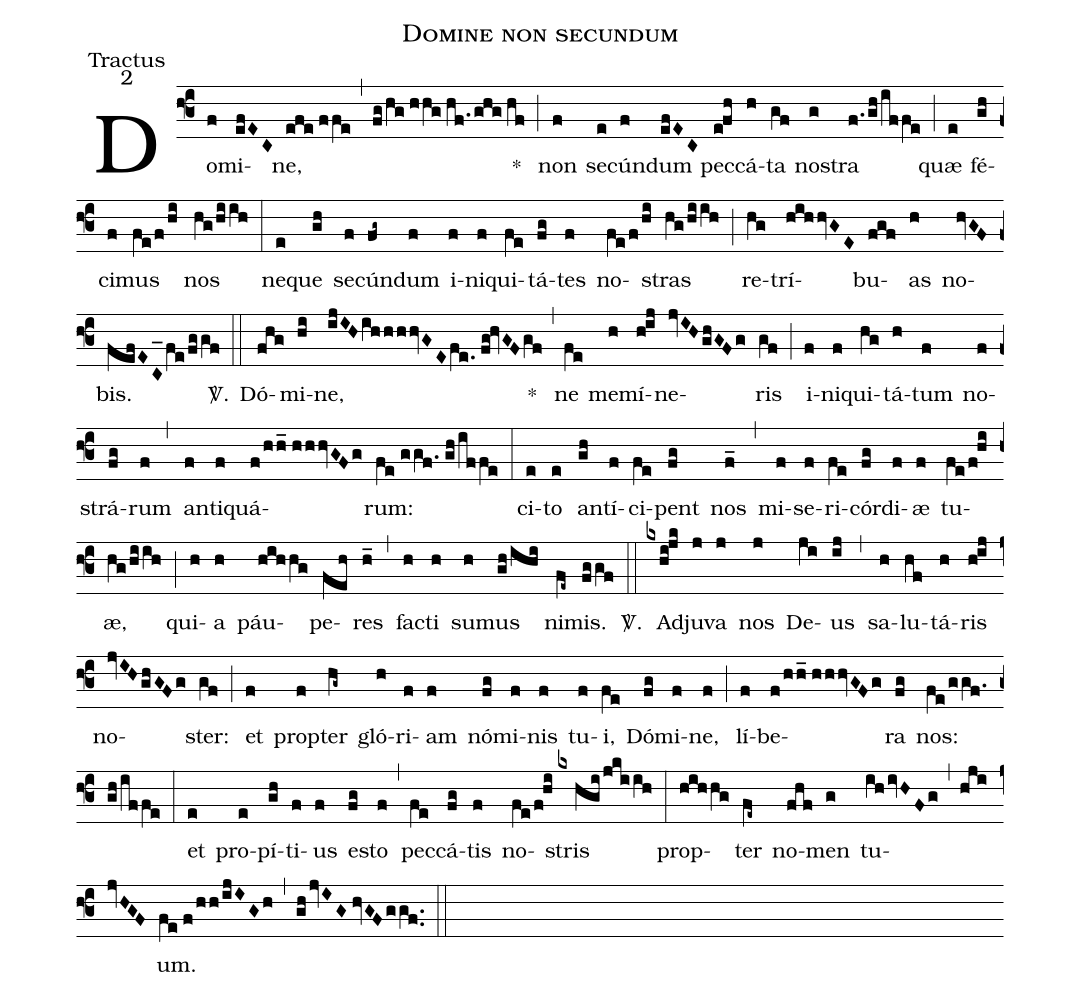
name:Domine non secundum;
office-part:Tractus;
mode:2;
%%
(f3) Do(f)mi(efEC)ne,(efe//ffe) (,) (fg/hg//hhg//hf./ghg//hf) * (;) non(f) se(e)cún(f)dum(efEC) pec(e!fh)cá(h)ta(gf) no(g)stra(f./gh/iffe) (;) quæ(e) fé(gh)ci(f)mus(fe/f/hi) nos (hg/hi/ih) (:) ne(e)que(gh) se(f)cún(fg~)dum(f) i(f)ni(f)qui(fe)tá(fg)tes(f) no(fe/f/hi)stras(hg/hiih) (;) re(hg)trí(hihhvGE)bu(fgf)as(h) no(hvGF)bis.(fefEC_/fe/fggf)  <sp>V/</sp>.(::) Dó(fhg)mi(hi)ne,(ijIH/ihhhhvGE/fe.//fg!hvGF/gf) * (,) ne(fe) me(h)mí(h!ij)ne(jvIH/ghGFg)ris(gf) (;) i(f)ni(f)qui(hg)tá(h)tum(f) no(f)strá(fg)rum(f) (,) an(f)ti(f)quá(f/hh_///hhhvGFg)rum:(fe//ggf.//gh/iffe) (:) ci(e)to(e) an(gh)tí(f)ci(fe)pent(fg) nos(f_) (,) mi(f)se(f)ri(fe)cór(fg)di(f)æ(f) tu(fe/f!hi)æ,(hg/hiih) (;) qui(h)a(h) páu(hihhg)pe(feh)res(h_) (,) fa(h)cti(h) su(h)mus(gh/ihi) ni(fe~)mis.(fggf) <sp>V/</sp>.(::) Ad(kxhi!jk)ju(j)va(j) nos(j) De(ji)us(ij) (,) sa(h)lu(hf)tá(h)ris(h!ij) no(jvIH/gh/GFg)ster:(gf) (;) et(f) prop(f)ter(hg~) gló(h)ri(f)am(f) nó(fg)mi(f)nis(f) tu(f)i,(fe) Dó(fg)mi(f)ne,(f) (;) lí(f)be(f/hh_///hhhvGFg)ra(fg) nos:(fe/ggf.//gh/iffe) (:) et(e) pro(e)pí(gh)ti(f)us(f) e(fg)sto(f) (,) pec(fe)cá(fg)tis(f) no(fe/f!hi)stris(kx/hgi/jkiih) (:) prop(hihhg)ter(fe~) no(fhf)men(g) tu(ih/ivHFg,hji/jvHGF)um.(fe//f/hh/ijIGh) (,) (gh/jvIG//hvGF/ggf..) (::)
